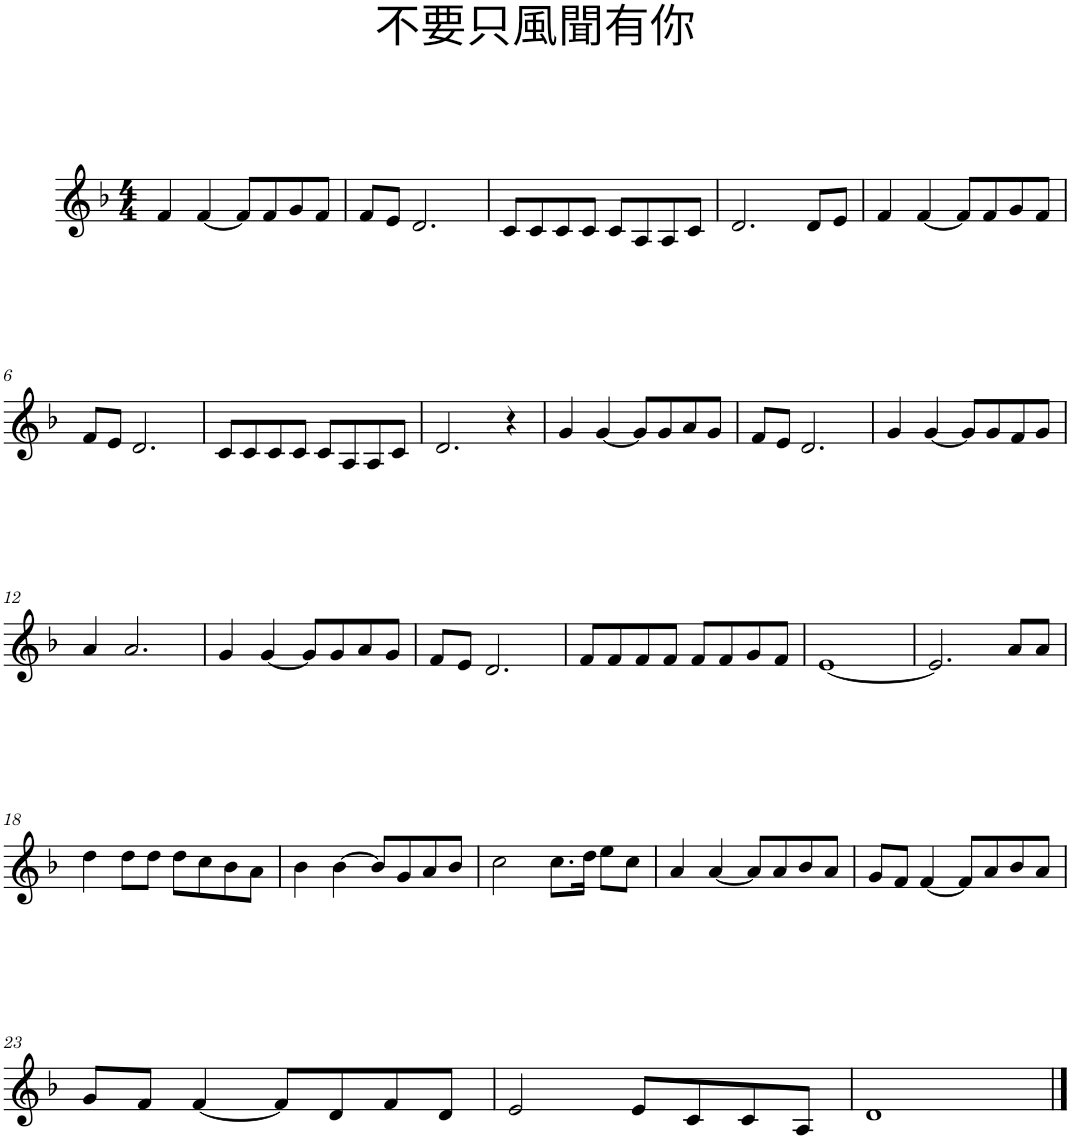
**kern
*part1
*staff1
*I"Piano
*I'Pno.
*clefG2
*k[b-]
*M4/4
=1
4f/
[4f/
8f/L]
8f/
8g/
8f/J
=2
8f/L
8e/J
2.d/
=3
8c/L
8c/
8c/
8c/J
8c/L
8A/
8A/
8c/J
=4
2.d/
8d/L
8e/J
=5
4f/
[4f/
8f/L]
8f/
8g/
8f/J
!!LO:LB:g=z
=6
8f/L
8e/J
2.d/
=7
8c/L
8c/
8c/
8c/J
8c/L
8A/
8A/
8c/J
=8
2.d/
4r
=9
4g/
[4g/
8g/L]
8g/
8a/
8g/J
=10
8f/L
8e/J
2.d/
=11
4g/
[4g/
8g/L]
8g/
8f/
8g/J
!!LO:LB:g=z
=12
4a/
2.a/
=13
4g/
[4g/
8g/L]
8g/
8a/
8g/J
=14
8f/L
8e/J
2.d/
=15
8f/L
8f/
8f/
8f/J
8f/L
8f/
8g/
8f/J
=16
[1e
=17
2.e/]
8a/L
8a/J
!!LO:LB:g=z
=18
4dd\
8dd\L
8dd\J
8dd\L
8cc\
8b-\
8a\J
=19
4b-\
[4b-\
8b-/L]
8g/
8a/
8b-/J
=20
2cc\
8.cc\L
16dd\Jk
8ee\L
8cc\J
=21
4a/
[4a/
8a/L]
8a/
8b-/
8a/J
=22
8g/L
8f/J
[4f/
8f/L]
8a/
8b-/
8a/J
!!LO:LB:g=z
=23
8g/L
8f/J
[4f/
8f/L]
8d/
8f/
8d/J
=24
2e/
8e/L
8c/
8c/
8A/J
=25
1d
==
*-
